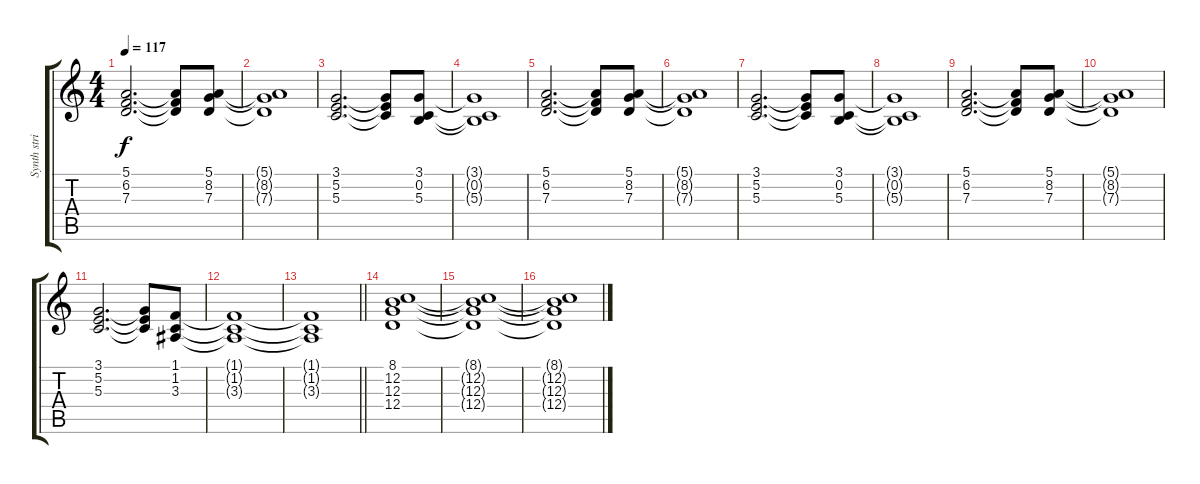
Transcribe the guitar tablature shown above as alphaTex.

\track ("Synth strings" "Synth stri") {instrument stringensemble1}
\staff {score tabs}
\tuning (E4 B3 G3 D3 A2 E2) {hide}
\ts (4 4)
\tempo 117
\clef g2
\ks c
(5.1 6.2 7.3).2{d dy f} (5.1{t} 6.2{t} 7.3{t}).8 (5.1 8.2 7.3).8 |
(5.1{t} 8.2{t} 7.3{t}).1 |
(3.1 5.2 5.3).2{d} (3.1{t} 5.2{t} 5.3{t}).8 (3.1 0.2 5.3).8 |
(3.1{t} 0.2{t} 5.3{t}).1 |
(5.1 6.2 7.3).2{d} (5.1{t} 6.2{t} 7.3{t}).8 (5.1 8.2 7.3).8 |
(5.1{t} 8.2{t} 7.3{t}).1 |
(3.1 5.2 5.3).2{d} (3.1{t} 5.2{t} 5.3{t}).8 (3.1 0.2 5.3).8 |
(3.1{t} 0.2{t} 5.3{t}).1 |
(5.1 6.2 7.3).2{d} (5.1{t} 6.2{t} 7.3{t}).8 (5.1 8.2 7.3).8 |
(5.1{t} 8.2{t} 7.3{t}).1 |
(3.1 5.2 5.3).2{d} (3.1{t} 5.2{t} 5.3{t}).8 (1.1 1.2 3.3).8 |
(1.1{t} 1.2{t} 3.3{t}).1 |
\barLineRight lightlight
(1.1{t} 1.2{t} 3.3{t}).1 |
(8.1 12.2 12.3 12.4).1 |
(8.1{t} 12.2{t} 12.3{t} 12.4{t}).1 |
(8.1{t} 12.2{t} 12.3{t} 12.4{t}).1
